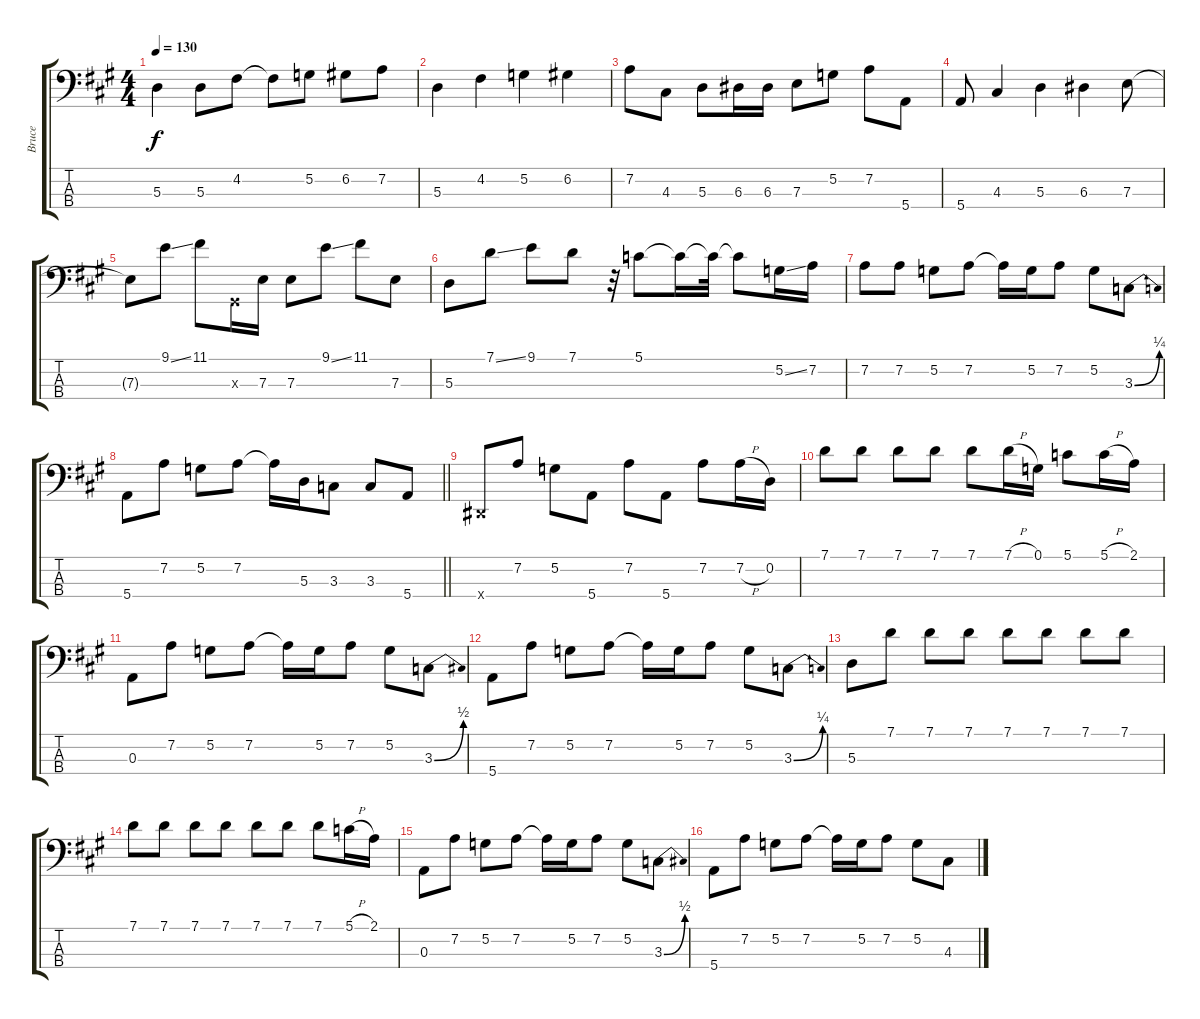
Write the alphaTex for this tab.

\track ("Bruce" "Bruce") {instrument electricbassfinger}
\staff {score tabs}
\tuning (G2 D2 A1 E1) {hide}
\ts (4 4)
\tempo 130
\clef f4
\ks a
5.3.4{dy f} 5.3.8 4.2.8 4.2{t}.8 5.2.8 6.2.8 7.2.8 |
5.3.4 4.2.4 5.2.4 6.2.4 |
7.2.8 4.3.8 5.3.8 6.3.16 6.3.16 7.3.8 5.2.8 7.2.8 5.4.8 |
5.4.8 4.3.4 5.3.4 6.3.4 7.3.8 |
7.3{t}.8 9.1{ss}.8 11.1.8 -1.3{x}.16 7.3.16 7.3.8 9.1{ss}.8 11.1.8 7.3.8 |
5.3.8 7.1{ss}.8 9.1.8 7.1.8 r.32 5.1.8 5.1{t}.16 5.1{t}.32 5.1{t}.8 5.2{ss}.16 7.2.16 |
7.2.8 7.2.8 5.2.8 7.2.8 7.2{t}.16 5.2.16 7.2.8 5.2.8 3.3{be (bend 0 0 60 1)}.8 |
\barLineRight lightlight
5.4.8 7.2.8 5.2.8 7.2.8 7.2{t}.16 5.3.16 3.3.8 3.3.8 5.4.8 |
-1.4{x}.8 7.2.8 5.2.8 5.4.8 7.2.8 5.4.8 7.2.8 7.2{h}.16 0.2.16 |
7.1.8 7.1.8 7.1.8 7.1.8 7.1.8 7.1{h}.16 0.1.16 5.1.8 5.1{h}.16 2.1.16 |
0.3.8 7.2.8 5.2.8 7.2.8 7.2{t}.16 5.2.16 7.2.8 5.2.8 3.3{be (bend 0 0 60 2)}.8 |
5.4.8 7.2.8 5.2.8 7.2.8 7.2{t}.16 5.2.16 7.2.8 5.2.8 3.3{be (bend 0 0 60 1)}.8 |
5.3.8 7.1.8 7.1.8 7.1.8 7.1.8 7.1.8 7.1.8 7.1.8 |
7.1.8 7.1.8 7.1.8 7.1.8 7.1.8 7.1.8 7.1.8 5.1{h}.16 2.1.16 |
0.3.8 7.2.8 5.2.8 7.2.8 7.2{t}.16 5.2.16 7.2.8 5.2.8 3.3{be (bend 0 0 60 2)}.8 |
5.4.8 7.2.8 5.2.8 7.2.8 7.2{t}.16 5.2.16 7.2.8 5.2.8 4.3{ss}.8
